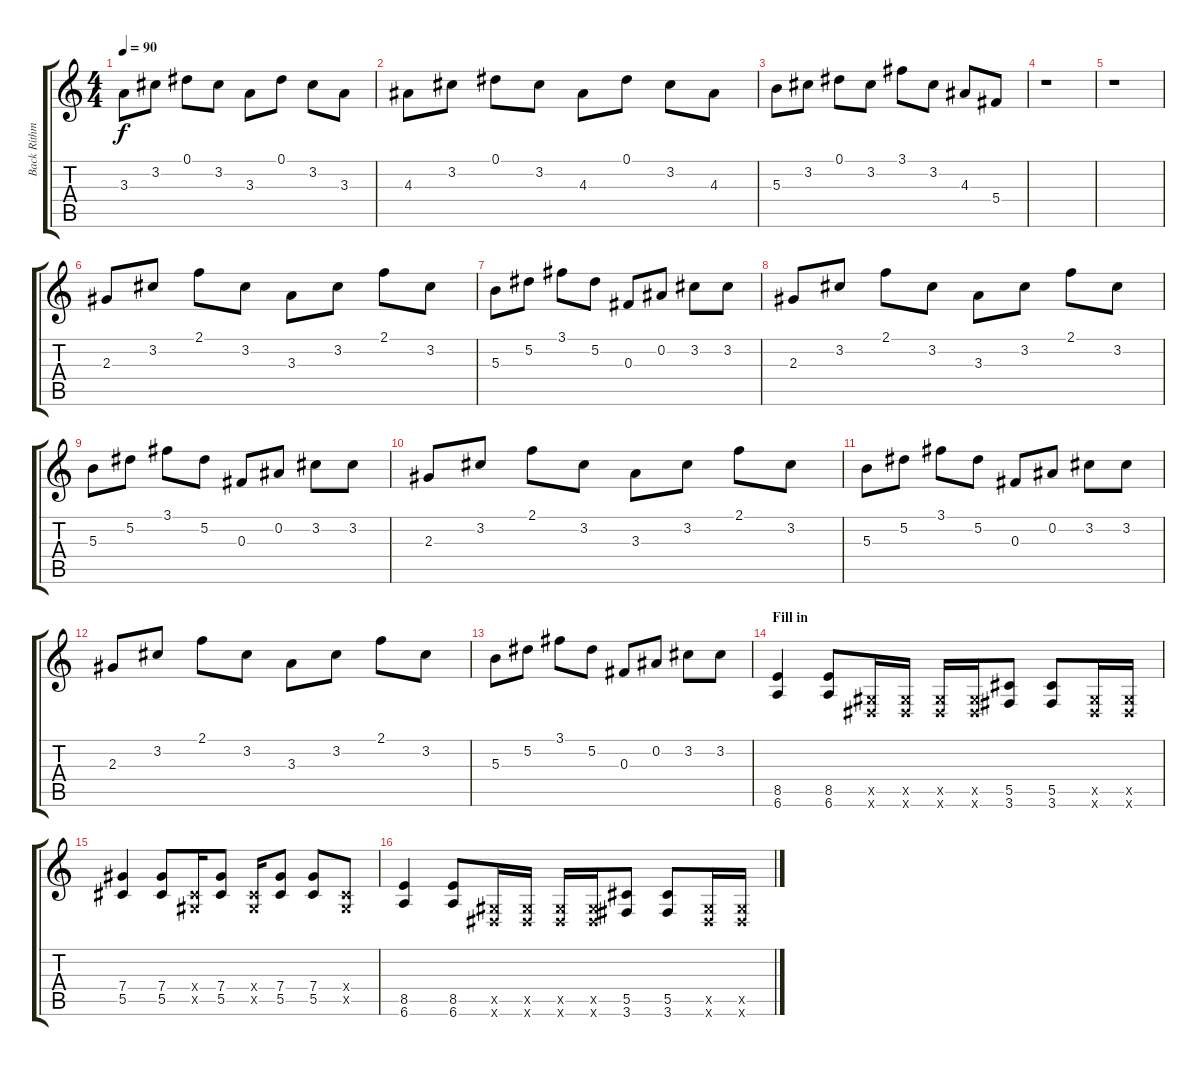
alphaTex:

\track ("Back Rithm" "Back Rithm") {instrument distortionguitar}
\staff {score tabs}
\tuning (Eb4 Bb3 Gb3 Db3 Ab2 Eb2) {hide}
\ts (4 4)
\tempo 90
\clef g2
\ks c
3.3.8{dy f} 3.2.8 0.1.8 3.2.8 3.3.8 0.1.8 3.2.8 3.3.8 |
4.3.8 3.2.8 0.1.8 3.2.8 4.3.8 0.1.8 3.2.8 4.3.8 |
5.3.8 3.2.8 0.1.8 3.2.8 3.1.8 3.2.8 4.3.8 5.4.8 |
r.1 |
r.1 |
2.3.8 3.2.8 2.1.8 3.2.8 3.3.8 3.2.8 2.1.8 3.2.8 |
5.3.8 5.2.8 3.1.8 5.2.8 0.3.8 0.2.8 3.2.8 3.2.8 |
2.3.8 3.2.8 2.1.8 3.2.8 3.3.8 3.2.8 2.1.8 3.2.8 |
5.3.8 5.2.8 3.1.8 5.2.8 0.3.8 0.2.8 3.2.8 3.2.8 |
2.3.8 3.2.8 2.1.8 3.2.8 3.3.8 3.2.8 2.1.8 3.2.8 |
5.3.8 5.2.8 3.1.8 5.2.8 0.3.8 0.2.8 3.2.8 3.2.8 |
2.3.8 3.2.8 2.1.8 3.2.8 3.3.8 3.2.8 2.1.8 3.2.8 |
5.3.8 5.2.8 3.1.8 5.2.8 0.3.8 0.2.8 3.2.8 3.2.8 |
\section ("" "Fill in")
(8.5 6.6).4 (8.5 6.6).8 (0.5{x} 0.6{x}).16 (0.5{x} 0.6{x}).16 (0.5{x} 0.6{x}).16 (0.5{x} 0.6{x}).16 (5.5 3.6).8 (5.5 3.6).8 (0.5{x} 0.6{x}).16 (0.5{x} 0.6{x}).16 |
(7.4 5.5).4 (7.4 5.5).8 (0.4{x} 0.5{x}).16 (7.4 5.5).8 (0.4{x} 0.5{x}).16 (7.4 5.5).8 (7.4 5.5).8 (0.4{x} 0.5{x}).8 |
(8.5 6.6).4 (8.5 6.6).8 (0.5{x} 0.6{x}).16 (0.5{x} 0.6{x}).16 (0.5{x} 0.6{x}).16 (0.5{x} 0.6{x}).16 (5.5 3.6).8 (5.5 3.6).8 (0.5{x} 0.6{x}).16 (0.5{x} 0.6{x}).16
